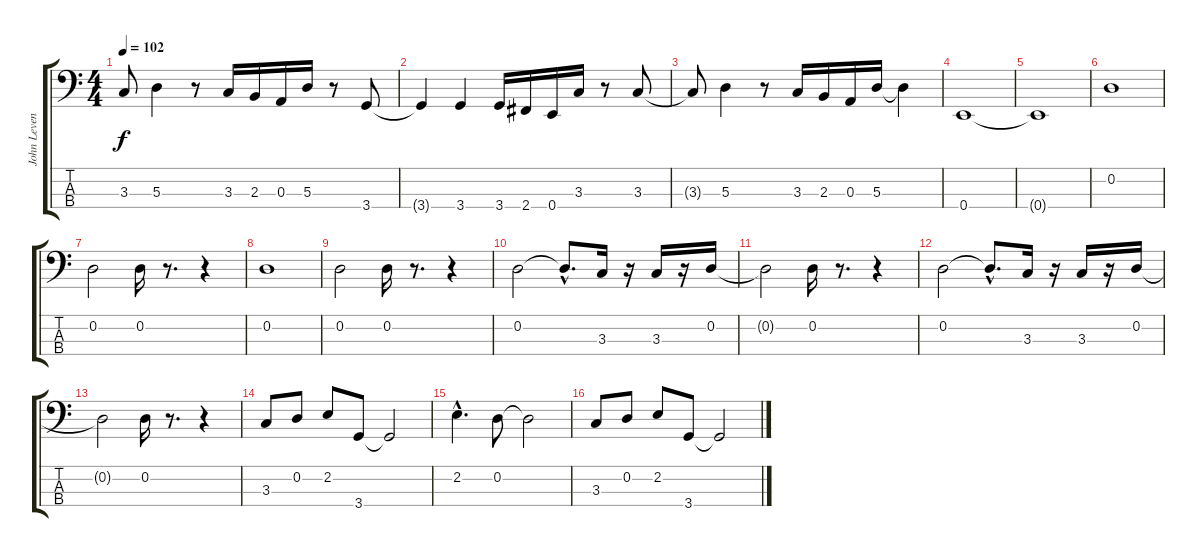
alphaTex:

\track ("John Leven Bass" "John Leven") {instrument electricbasspick}
\staff {score tabs}
\tuning (G2 D2 A1 E1) {hide}
\ts (4 4)
\tempo 102
\clef f4
\ks c
3.3{t}.8{dy f} 5.3.4 r.8 3.3.16 2.3.16 0.3.16 5.3.16 r.8 3.4.8 |
3.4{t}.4 3.4.4 3.4.16 2.4.16 0.4.16 3.3.16 r.8 3.3.8 |
3.3{t}.8 5.3.4 r.8 3.3.16 2.3.16 0.3.16 5.3.16 5.3{t}.4 |
0.4.1 |
0.4{t}.1 |
0.2.1 |
0.2.2 0.2.16 r.8{d} r.4 |
0.2.1 |
0.2.2 0.2.16 r.8{d} r.4 |
0.2.2 0.2{hac t}.8{d} 3.3.16 r.16 3.3.16 r.16 0.2.16 |
0.2{t}.2 0.2.16 r.8{d} r.4 |
0.2.2 0.2{hac t}.8{d} 3.3.16 r.16 3.3.16 r.16 0.2.16 |
0.2{t}.2 0.2.16 r.8{d} r.4 |
3.3.8 0.2.8 2.2.8 3.4.8 3.4{t}.2 |
2.2{hac}.4{d} 0.2.8 0.2{t}.2 |
3.3.8 0.2.8 2.2.8 3.4.8 3.4{t}.2
